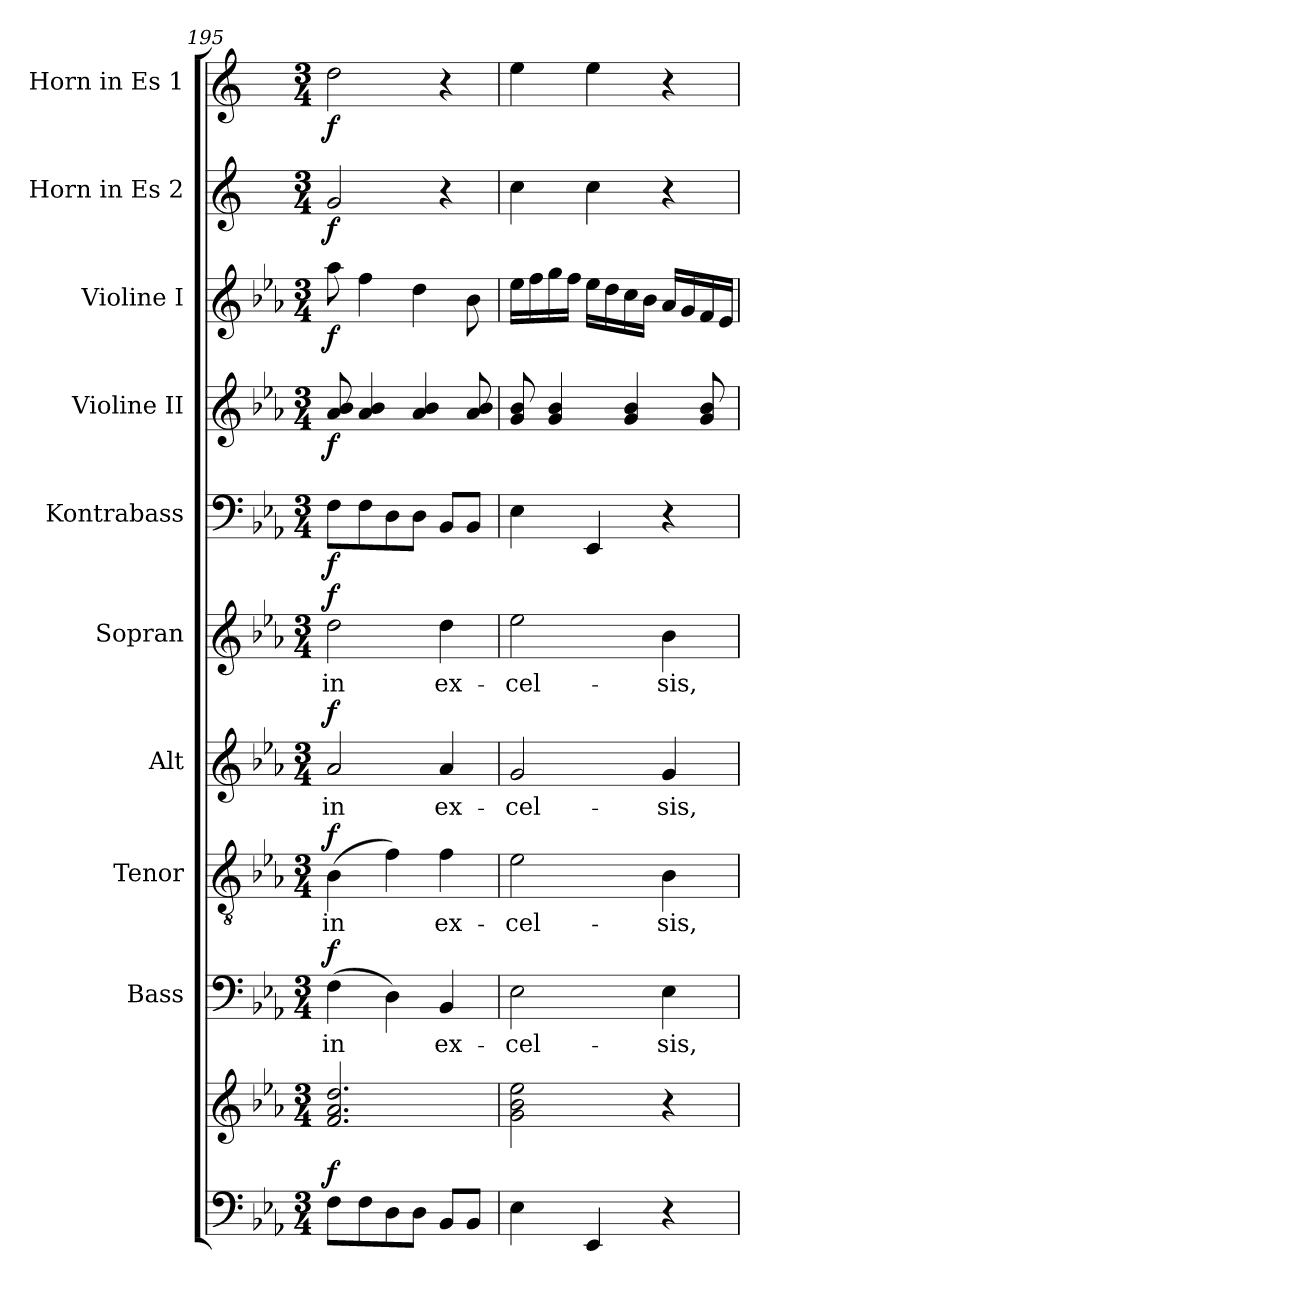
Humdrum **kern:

**kern	**kern	**dynam	**kern	**text	**dynam	**kern	**text	**dynam	**kern	**text	**dynam	**kern	**text	**dynam	**kern	**dynam	**kern	**dynam	**kern	**dynam	**kern	**dynam	**kern	**dynam
*part10	*part10	*part10	*part9	*part9	*part9	*part8	*part8	*part8	*part7	*part7	*part7	*part6	*part6	*part6	*part5	*part5	*part4	*part4	*part3	*part3	*part2	*part2	*part1	*part1
*staff11	*staff10	*staff10/11	*staff9	*staff9	*staff9	*staff8	*staff8	*staff8	*staff7	*staff7	*staff7	*staff6	*staff6	*staff6	*staff5	*staff5	*staff4	*staff4	*staff3	*staff3	*staff2	*staff2	*staff1	*staff1
*	*	*	*I"Bass	*	*	*I"Tenor	*	*	*I"Alt	*	*	*I"Sopran	*	*	*I"Kontrabass	*	*I"Violine II	*	*I"Violine I	*	*I"Horn in Es 2	*	*I"Horn in Es 1	*
*	*	*	*I'B.	*	*	*I'T.	*	*	*I'A.	*	*	*I'S.	*	*	*I'Kb.	*	*I'Vl. II	*	*I'Vl. I	*	*I'Hr. Es 2	*	*I'Hr. Es 1	*
!!LO:PB:g=z
*clefF4	*clefG2	*	*clefF4	*	*	*clefGv2	*	*	*clefG2	*	*	*clefG2	*	*	*clefF4	*	*clefG2	*	*clefG2	*	*clefG2	*	*clefG2	*
*	*	*	*	*	*	*	*	*	*	*	*	*	*	*	*ITrd7c12	*	*	*	*	*	*ITrd5c9	*	*ITrd5c9	*
*k[b-e-a-]	*k[b-e-a-]	*	*k[b-e-a-]	*	*	*k[b-e-a-]	*	*	*k[b-e-a-]	*	*	*k[b-e-a-]	*	*	*k[b-e-a-]	*	*k[b-e-a-]	*	*k[b-e-a-]	*	*k[b-e-a-]	*	*k[b-e-a-]	*
*E-:	*E-:	*	*E-:	*	*	*E-:	*	*	*E-:	*	*	*E-:	*	*	*E-:	*	*E-:	*	*E-:	*	*E-:	*	*E-:	*
*M3/4	*M3/4	*	*M3/4	*	*	*M3/4	*	*	*M3/4	*	*	*M3/4	*	*	*M3/4	*	*M3/4	*	*M3/4	*	*M3/4	*	*M3/4	*
=195	=195	=195	=195	=195	=195	=195	=195	=195	=195	=195	=195	=195	=195	=195	=195	=195	=195	=195	=195	=195	=195	=195	=195	=195
!	!	!LO:DY:a=2	!	!LO:LY:b	!LO:DY:a	!	!LO:LY:b	!LO:DY:a	!	!LO:LY:b	!LO:DY:a	!	!LO:LY:b	!LO:DY:a	!	!LO:DY:b	!	!LO:DY:b	!	!LO:DY:b	!	!LO:DY:b	!	!LO:DY:b
8F\L	2.f/ 2.a-/ 2.dd/	f	(>4F\	in	f	(>4B-\	in	f	2a-/	in	f	2dd\	in	f	8FF\L	f	8a-/ 8b-/	f	8aa-\	f	2B-/	f	2f\	f
8F\	.	.	.	.	.	.	.	.	.	.	.	.	.	.	8FF\	.	4a-/ 4b-/	.	4ff\	.	.	.	.	.
8D\	.	.	4D\)	.	.	4f\)	.	.	.	.	.	.	.	.	8DD\	.	.	.	.	.	.	.	.	.
8D\J	.	.	.	.	.	.	.	.	.	.	.	.	.	.	8DD\J	.	4a-/ 4b-/	.	4dd\	.	.	.	.	.
!	!	!	!	!LO:LY:b	!	!	!LO:LY:b	!	!	!LO:LY:b	!	!	!LO:LY:b	!	!	!	!	!	!	!	!	!	!	!
8BB-/L	.	.	4BB-/	ex-	.	4f\	ex-	.	4a-/	ex-	.	4dd\	ex-	.	8BBB-/L	.	.	.	.	.	4r	.	4r	.
8BB-/J	.	.	.	.	.	.	.	.	.	.	.	.	.	.	8BBB-/J	.	8a-/ 8b-/	.	8b-\	.	.	.	.	.
=196	=196	=196	=196	=196	=196	=196	=196	=196	=196	=196	=196	=196	=196	=196	=196	=196	=196	=196	=196	=196	=196	=196	=196	=196
!	!	!	!	!LO:LY:b	!	!	!LO:LY:b	!	!	!LO:LY:b	!	!	!LO:LY:b	!	!	!	!	!	!	!	!	!	!	!
4E-\	2g\ 2b-\ 2ee-\	.	2E-\	-cel-	.	2e-\	-cel-	.	2g/	-cel-	.	2ee-\	-cel-	.	4EE-\	.	8g/ 8b-/	.	16ee-\LL	.	4e-\	.	4g\	.
.	.	.	.	.	.	.	.	.	.	.	.	.	.	.	.	.	.	.	16ff\	.	.	.	.	.
.	.	.	.	.	.	.	.	.	.	.	.	.	.	.	.	.	4g/ 4b-/	.	16gg\	.	.	.	.	.
.	.	.	.	.	.	.	.	.	.	.	.	.	.	.	.	.	.	.	16ff\JJ	.	.	.	.	.
4EE-/	.	.	.	.	.	.	.	.	.	.	.	.	.	.	4EEE-/	.	.	.	16ee-\LL	.	4e-\	.	4g\	.
.	.	.	.	.	.	.	.	.	.	.	.	.	.	.	.	.	.	.	16dd\	.	.	.	.	.
.	.	.	.	.	.	.	.	.	.	.	.	.	.	.	.	.	4g/ 4b-/	.	16cc\	.	.	.	.	.
.	.	.	.	.	.	.	.	.	.	.	.	.	.	.	.	.	.	.	16b-\JJ	.	.	.	.	.
!	!	!	!	!LO:LY:b	!	!	!LO:LY:b	!	!	!LO:LY:b	!	!	!LO:LY:b	!	!	!	!	!	!	!	!	!	!	!
4r	4r	.	4E-\	-sis,	.	4B-\	-sis,	.	4g/	-sis,	.	4b-\	-sis,	.	4r	.	.	.	16a-/LL	.	4r	.	4r	.
.	.	.	.	.	.	.	.	.	.	.	.	.	.	.	.	.	.	.	16g/	.	.	.	.	.
.	.	.	.	.	.	.	.	.	.	.	.	.	.	.	.	.	8g/ 8b-/	.	16f/	.	.	.	.	.
.	.	.	.	.	.	.	.	.	.	.	.	.	.	.	.	.	.	.	16e-/JJ	.	.	.	.	.
=	=	=	=	=	=	=	=	=	=	=	=	=	=	=	=	=	=	=	=	=	=	=	=	=
*-	*-	*-	*-	*-	*-	*-	*-	*-	*-	*-	*-	*-	*-	*-	*-	*-	*-	*-	*-	*-	*-	*-	*-	*-
